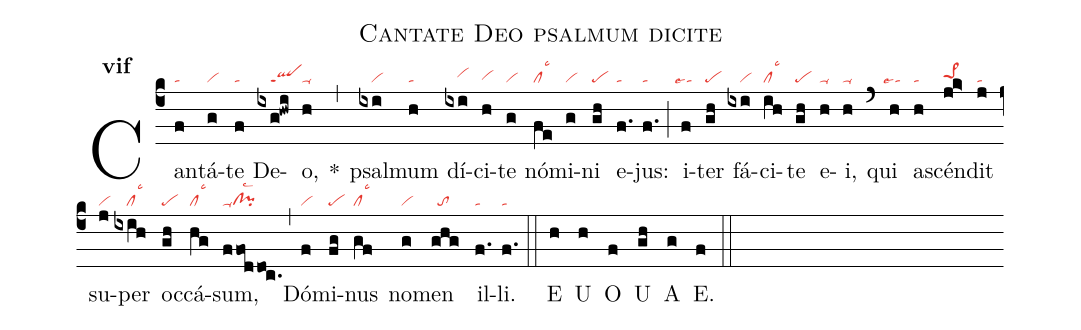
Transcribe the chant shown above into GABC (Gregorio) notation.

name:Cantate Deo psalmum dicite;
office-part:an;
mode:6f;
nabc-lines:1;
%%
initial-style: 0;
name: Cantate Deo psalmum dicite;
mode: 6;
office-part: Antiphona;
annotation: Ant.;
annotation: vi f;
nabc-lines: 1;
%%
(c4) Can(f|ta)tá(g|vi)te(f|ta) De(ixg!hwi|////qlppt1)o,(h|ta-) <sp>*</sp>(,) psal(ixi|////vi)mum(h|ta) dí(ixi|////vihh)ci(h|vihg)te(g|vi) nó(fe|cllsc3)mi(g|vi)ni(gh|pe) e(f.|ta)jus:(f.|ta) (;)i(f|``talse4)ter(gh|pe) fá(ixi|////vi)ci(ih|cllsc3)te(gh|pe) e(h|ta-)i,(h|ta-) (`) qui(h|``talse4) as(h|ta)cén(jk>|pe>1hh)dit(j|ta) su(j|vi)per(ixih|////cllsc3) oc(gh|pe)cá(hg|cllsc3)sum,(ffoddoc.|ta-cl!pilsc2) (,) Dó(f|vi)mi(fg|pe)nus(gf|cllsc3) no(g|vi)men(ghg|//to) il(f.|ta)li.(f.|ta) (::)
<eu>E(h) U(h) O(f) U(gh) A(g) E.(f) </eu>(::)
